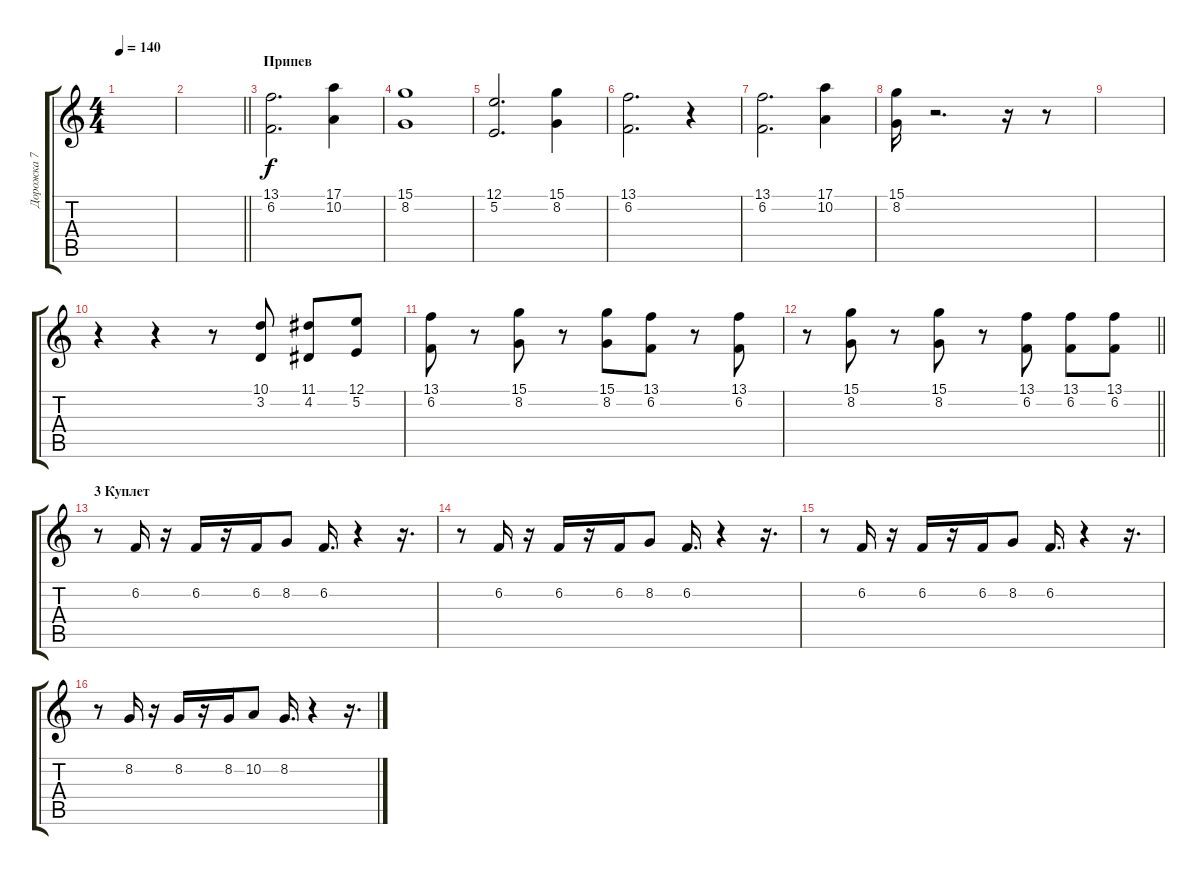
\track ("Дорожка 7" "Дорожка 7") {instrument trumpet}
\staff {score tabs}
\tuning (E4 B3 G3 D3 A2 E2) {hide}
\ts (4 4)
\tempo 140
\clef g2
\ks c
|
\barLineRight lightlight
|
\section ("" "Припев")
(13.1 6.2).2{d volume 13} (17.1 10.2).4 |
(15.1 8.2).1 |
(12.1 5.2).2{d} (15.1 8.2).4 |
(13.1 6.2).2{d} r.4 |
(13.1 6.2).2{d} (17.1 10.2).4 |
(15.1 8.2).16 r.2{d} r.16 r.8 |
|
r.4{volume 14} r.4 r.8 (10.1 3.2).8 (11.1 4.2).8 (12.1 5.2).8 |
(13.1 6.2).8 r.8 (15.1 8.2).8 r.8 (15.1 8.2).8 (13.1 6.2).8 r.8 (13.1 6.2).8 |
\barLineRight lightlight
r.8 (15.1 8.2).8 r.8 (15.1 8.2).8 r.8 (13.1 6.2).8{volume 9} (13.1 6.2).8 (13.1 6.2).8 |
\section ("" "3 Куплет")
r.8 6.2.16{volume 14} r.16 6.2.16 r.16 6.2.16 8.2.8 6.2.16{d} r.4 r.16{d} |
r.8 6.2.16 r.16 6.2.16 r.16 6.2.16 8.2.8 6.2.16{d} r.4 r.16{d} |
r.8 6.2.16 r.16 6.2.16 r.16 6.2.16 8.2.8 6.2.16{d} r.4 r.16{d} |
r.8 8.2.16 r.16 8.2.16 r.16 8.2.16 10.2.8 8.2.16{d} r.4 r.16{d}
